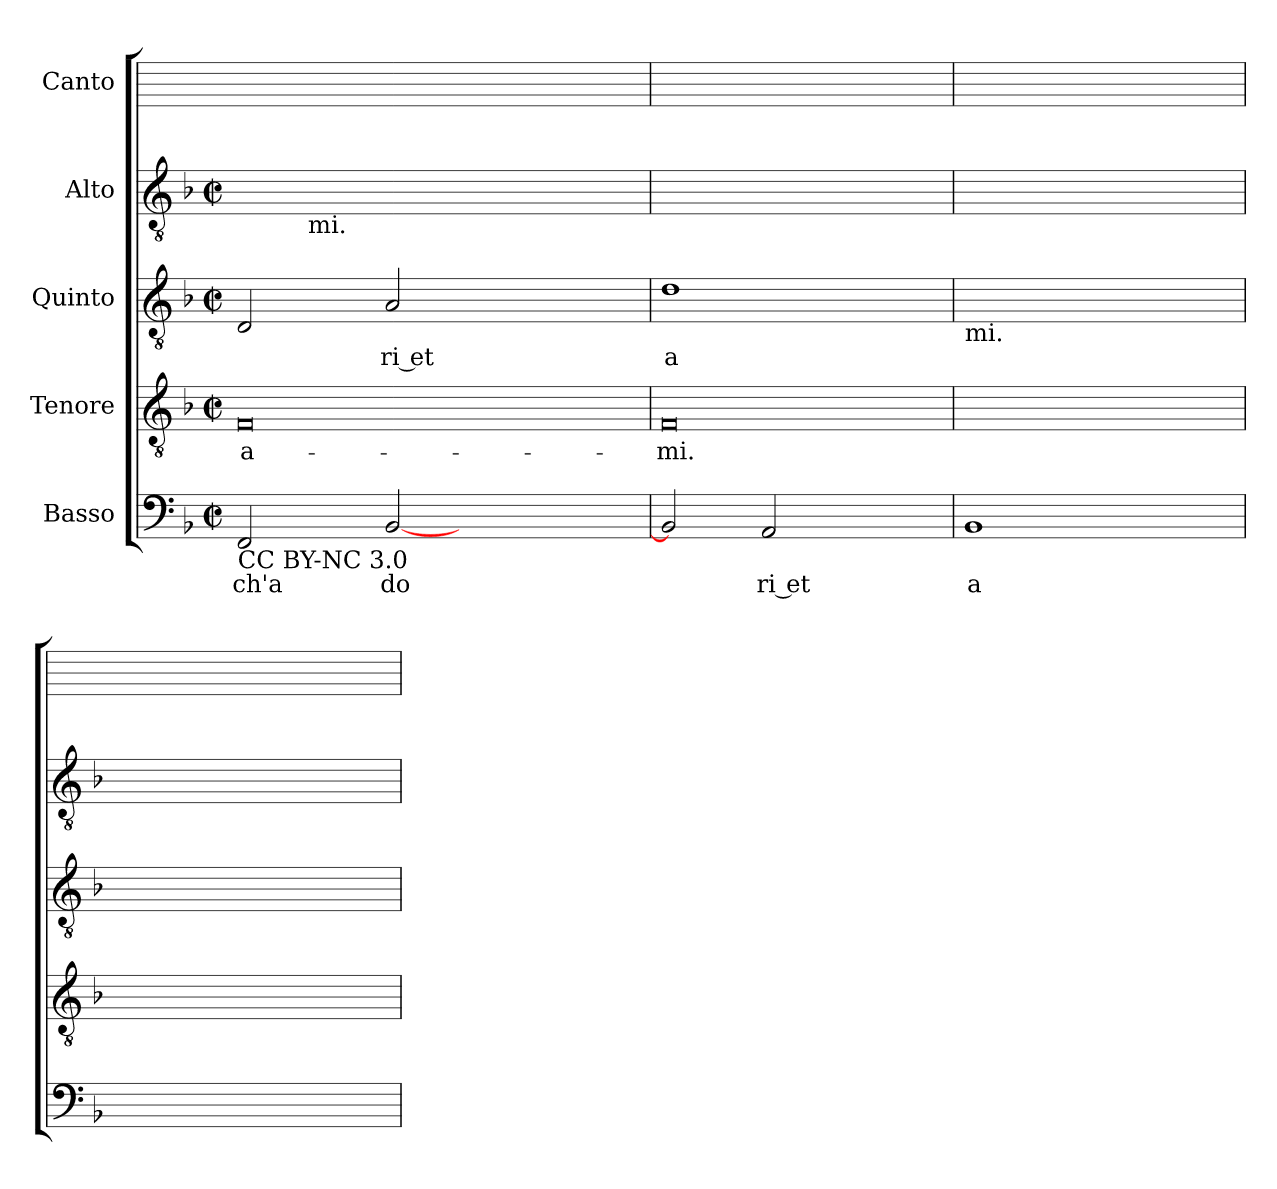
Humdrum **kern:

**kern	**text	**kern	**text	**kern	**text	**kern	**kern
*part5	*part5	*part4	*part4	*part3	*part3	*part2	*part1
*staff5	*staff5	*staff4	*staff4	*staff3	*staff3	*staff2	*staff1
*I"Basso	*	*I"Tenore	*	*I"Quinto	*	*I"Alto	*I"Canto
!!LO:LB:g=z
*clefF4	*	*clefGv2	*	*clefGv2	*	*clefGv2	*
*ITrd-3c-5	*	*ITrd-3c-5	*	*	*	*ITrd-3c-5	*
*k[b-e-]	*	*k[b-e-]	*	*k[b-]	*	*k[b-e-]	*
*B-:	*	*B-:	*	*F:	*	*B-:	*
*M2/2	*	*M2/2	*	*M2/2	*	*M2/2	*
*met(c|)	*	*met(c|)	*	*met(c|)	*	*met(c|)	*
=	=	=	=	=	=	=	=
!LO:TX:b:t=CC BY-NC 3.0	!	!	!	!	!	!	!
!	!LO:LY:b	!	!LO:LY:b	!	!	!	!
2BB-/	ch'a	0B-	a-	2D/	.	8ryy	4ryy
.	.	.	.	.	.	64ryy	.
.	.	.	.	.	.	64ryy	.
.	.	.	.	.	.	64ryy	.
.	.	.	.	.	.	64ryy	.
!	!	!	!	!	!	!LO:TX:b:t=mi.	!
.	.	.	.	.	.	64ryy	.
.	.	.	.	.	.	1ryy	.
.	.	.	.	.	.	.	1..ryy
!	!LO:LY:b	!	!	!	!LO:LY:b	!	!
[2E-/	do	.	.	2A/	ri et	.	.
1ryy	.	.	.	1ryy	.	.	.
.	.	.	.	.	.	2ryy	.
.	.	.	.	.	.	4ryy	.
.	.	.	.	.	.	32.ryy	.
=	=	=	=	=	=	=	=
!	!	!	!LO:LY:b	!	!LO:LY:b	!	!
2E-/]	.	0B-	-mi.	1d	a	1ryy	4ryy
.	.	.	.	.	.	.	1..ryy
!	!LO:LY:b	!	!	!	!	!	!
2D/	ri et	.	.	.	.	.	.
1ryy	.	.	.	1ryy	.	1ryy	.
=	=	=	=	=	=	=	=
!	!	!	!	!LO:TX:b:t=mi.	!	!	!
!	!LO:LY:b	!	!	!	!	!	!
1E-	a	64ryy	.	8ryy	.	1ryy	4ryy
.	.	64ryy	.	.	.	.	.
.	.	64ryy	.	.	.	.	.
.	.	64ryy	.	.	.	.	.
.	.	64ryy	.	.	.	.	.
.	.	64ryy	.	.	.	.	.
.	.	64ryy	.	.	.	.	.
.	.	64ryy	.	.	.	.	.
.	.	64ryy	.	64ryy	.	.	.
.	.	64ryy	.	64ryy	.	.	.
.	.	64ryy	.	64ryy	.	.	.
.	.	64ryy	.	64ryy	.	.	.
.	.	64ryy	.	64ryy	.	.	.
.	.	2ryy	.	2ryy	.	.	.
.	.	.	.	.	.	.	2.ryy
.	.	4ryy	.	4ryy	.	.	.
.	.	32.ryy	.	32.ryy	.	.	.
=	=	=	=	=	=	=	=
64ryy	.	1ryy	.	1ryy	.	1ryy	4ryy
64ryy	.	.	.	.	.	.	.
64ryy	.	.	.	.	.	.	.
64ryy	.	.	.	.	.	.	.
64ryy	.	.	.	.	.	.	.
64ryy	.	.	.	.	.	.	.
64ryy	.	.	.	.	.	.	.
64ryy	.	.	.	.	.	.	.
64ryy	.	.	.	.	.	.	.
64ryy	.	.	.	.	.	.	.
64ryy	.	.	.	.	.	.	.
64ryy	.	.	.	.	.	.	.
64ryy	.	.	.	.	.	.	.
2ryy	.	.	.	.	.	.	.
.	.	.	.	.	.	.	2.ryy
4ryy	.	.	.	.	.	.	.
32.ryy	.	.	.	.	.	.	.
=	=	=	=	=	=	=	=
*-	*-	*-	*-	*-	*-	*-	*-
